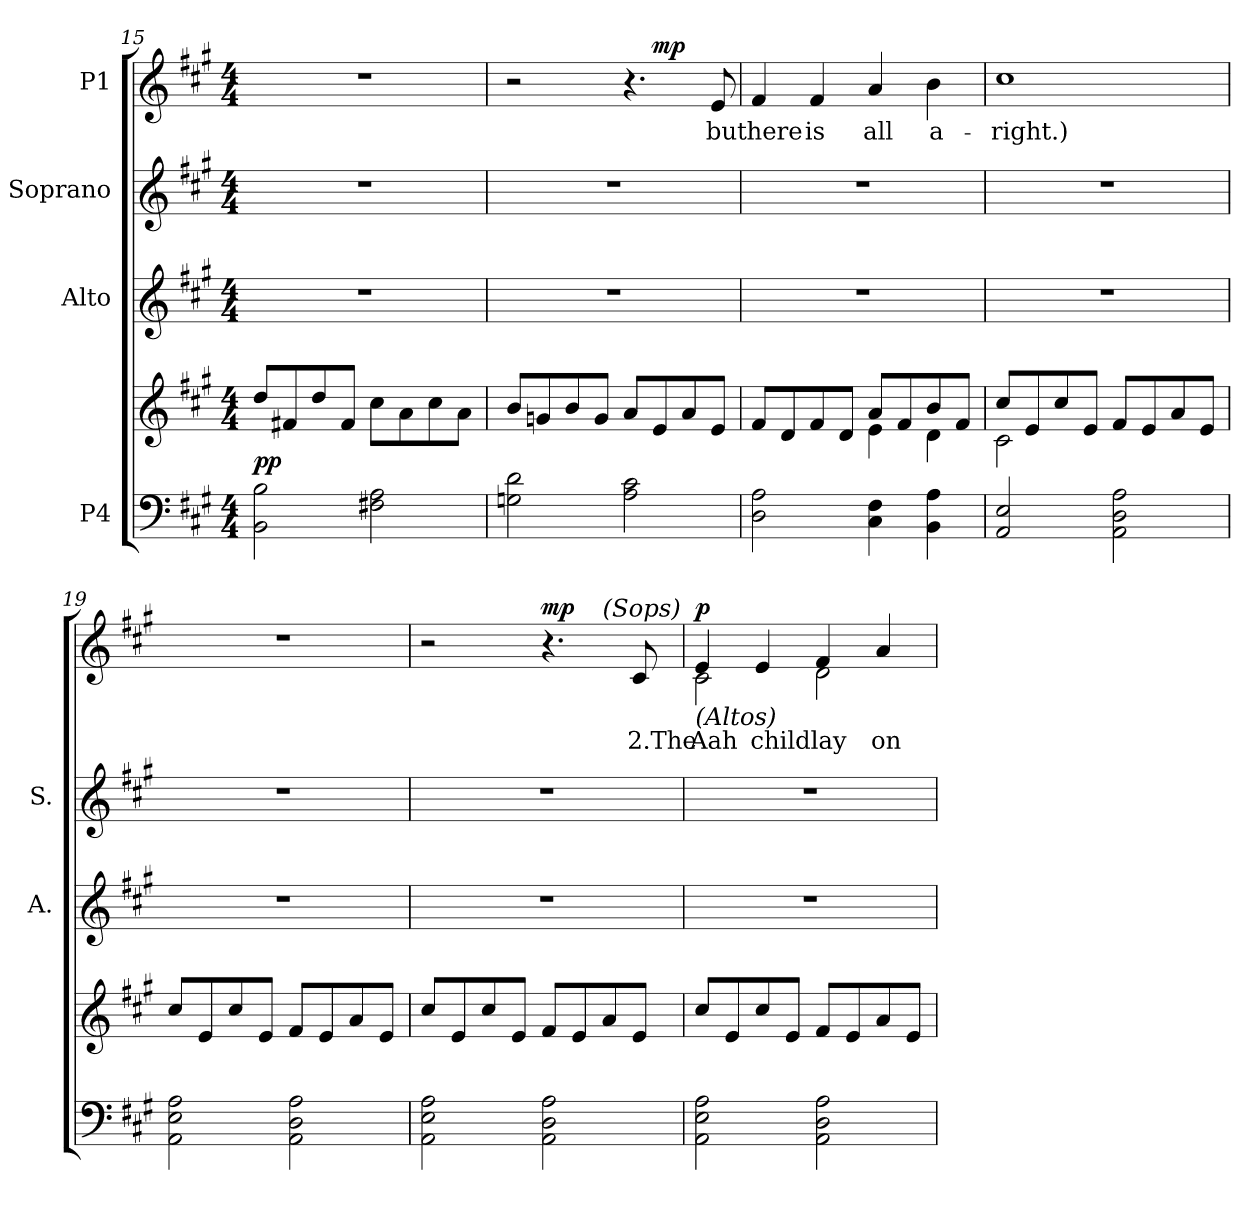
**kern	**kern	**dynam	**kern	**kern	**kern	**text	**dynam
*part4	*part4	*part4	*part3	*part2	*part1	*part1	*part1
*staff5	*staff4	*staff4/5	*staff3	*staff2	*staff1	*staff1	*staff1
*I"P4	*	*	*I"Alto	*I"Soprano	*I"P1	*	*
*	*	*	*I'A.	*I'S.	*	*	*
*clefF4	*clefG2	*	*clefG2	*clefG2	*clefG2	*	*
*k[f#c#g#]	*k[f#c#g#]	*	*k[f#c#g#]	*k[f#c#g#]	*k[f#c#g#]	*	*
*A:	*A:	*	*A:	*A:	*A:	*	*
*M4/4	*M4/4	*	*M4/4	*M4/4	*M4/4	*	*
=15	=15	=15	=15	=15	=15	=15	=15
2BBi\ 2Bi	8ddi/L	pp	1r	1r	1r	.	.
.	8f#Xi/	.	.	.	.	.	.
.	8ddi/	.	.	.	.	.	.
.	8f#i/J	.	.	.	.	.	.
2F#Xi\ 2Ai	8cc#i\L	.	.	.	.	.	.
.	8ai\	.	.	.	.	.	.
.	8cc#i\	.	.	.	.	.	.
.	8ai\J	.	.	.	.	.	.
=16	=16	=16	=16	=16	=16	=16	=16
*	*	*	*	*	*^	*	*
2Gni\ 2di	8bi/L	.	1r	1r	2r	2ryy	.	.
.	8gni/	.	.	.	.	.	.	.
.	8bi/	.	.	.	.	.	.	.
.	8gi/J	.	.	.	.	.	.	.
2Ai\ 2c#i	8ai/L	.	.	.	4.r	8ryy	.	.
.	8ei/	.	.	.	.	4.ryy	.	mp
.	8ai/	.	.	.	.	.	.	.
!	!	!	!	!	!	!	!LO:LY:b:color=#000000	!
.	8ei/J	.	.	.	8ei/	.	but	.
*	*	*	*	*	*v	*v	*	*
!!LO:LB:g=z
=17	=17	=17	=17	=17	=17	=17	=17
*	*^	*	*	*	*	*	*
*	*	*	*	*	*	*^	*	*
!	!	!	!	!	!	!	!	!LO:LY:b:color=#000000	!
*	*	*	*	*	*	*v	*v	*	*
2Di\ 2Ai	8f#i/L	2ryy	.	1r	1r	4f#i/	here	.
.	8di/	.	.	.	.	.	.	.
!	!	!	!	!	!	!	!LO:LY:b:color=#000000	!
.	8f#i/	.	.	.	.	4f#i/	is	.
.	8di/J	.	.	.	.	.	.	.
!	!	!	!	!	!	!	!LO:LY:b:color=#000000	!
4C#i\ 4F#i	8ai/L	4ei\	.	.	.	4ai/	all	.
.	8f#i/	.	.	.	.	.	.	.
!	!	!	!	!	!	!	!LO:LY:b:color=#000000	!
4BBi\ 4Ai	8bi/	4di\	.	.	.	4bi\	a-	.
.	8f#i/J	.	.	.	.	.	.	.
=18	=18	=18	=18	=18	=18	=18	=18	=18
!	!	!	!	!	!	!	!LO:LY:b:color=#000000	!
2AAi/ 2Ei	8cc#i/L	2c#i\	.	1r	1r	1cc#i	-right.)	.
.	8ei/	.	.	.	.	.	.	.
.	8cc#i/	.	.	.	.	.	.	.
.	8ei/J	.	.	.	.	.	.	.
2AAi\ 2Di 2Ai	8f#i/L	2ryy	.	.	.	.	.	.
.	8ei/	.	.	.	.	.	.	.
.	8ai/	.	.	.	.	.	.	.
.	8ei/J	.	.	.	.	.	.	.
*	*v	*v	*	*	*	*	*	*
=19	=19	=19	=19	=19	=19	=19	=19
2AAi\ 2Ei 2Ai	8cc#i/L	.	1r	1r	1r	.	.
.	8ei/	.	.	.	.	.	.
.	8cc#i/	.	.	.	.	.	.
.	8ei/J	.	.	.	.	.	.
2AAi\ 2Di 2Ai	8f#i/L	.	.	.	.	.	.
.	8ei/	.	.	.	.	.	.
.	8ai/	.	.	.	.	.	.
.	8ei/J	.	.	.	.	.	.
=20	=20	=20	=20	=20	=20	=20	=20
*	*	*	*	*	*^	*	*
2AAi\ 2Ei 2Ai	8cc#i/L	.	1r	1r	2r	2.ryy	.	.
.	8ei/	.	.	.	.	.	.	.
.	8cc#i/	.	.	.	.	.	.	.
.	8ei/J	.	.	.	.	.	.	.
2AAi\ 2Di 2Ai	8f#i/L	.	.	.	4.r	.	.	mp
.	8ei/	.	.	.	.	.	.	.
!	!	!	!	!	!	!LO:TX:a:i:t=(Sops)	!	!
.	8ai/	.	.	.	.	4ryy	.	.
!	!	!	!	!	!	!	!LO:LY:a:color=#000000	!
.	8ei/J	.	.	.	8c#i/	.	2.The	.
=21	=21	=21	=21	=21	=21	=21	=21	=21
!	!	!	!	!	!	!	!LO:LY:a:color=#000000	!
!	!	!	!	!	!LO:TX:b:i:t=(Altos)	!	!	!
!	!	!	!	!	!	!	!LO:LY:b:color=#000000	!
2AAi\ 2Ei 2Ai	8cc#i/L	.	1r	1r	4ei/	2c#i\	-Aah	p
.	8ei/	.	.	.	.	.	.	.
!	!	!	!	!	!	!	!LO:LY:a:color=#000000	!
.	8cc#i/	.	.	.	4ei/	.	child	.
.	8ei/J	.	.	.	.	.	.	.
!	!	!	!	!	!	!	!LO:LY:a:color=#000000	!
2AAi\ 2Di 2Ai	8f#i/L	.	.	.	4f#i/	2di\	lay	.
.	8ei/	.	.	.	.	.	.	.
!	!	!	!	!	!	!	!LO:LY:a:color=#000000	!
.	8ai/	.	.	.	4ai/	.	on	.
.	8ei/J	.	.	.	.	.	.	.
*	*	*	*	*	*v	*v	*	*
=	=	=	=	=	=	=	=
*-	*-	*-	*-	*-	*-	*-	*-
